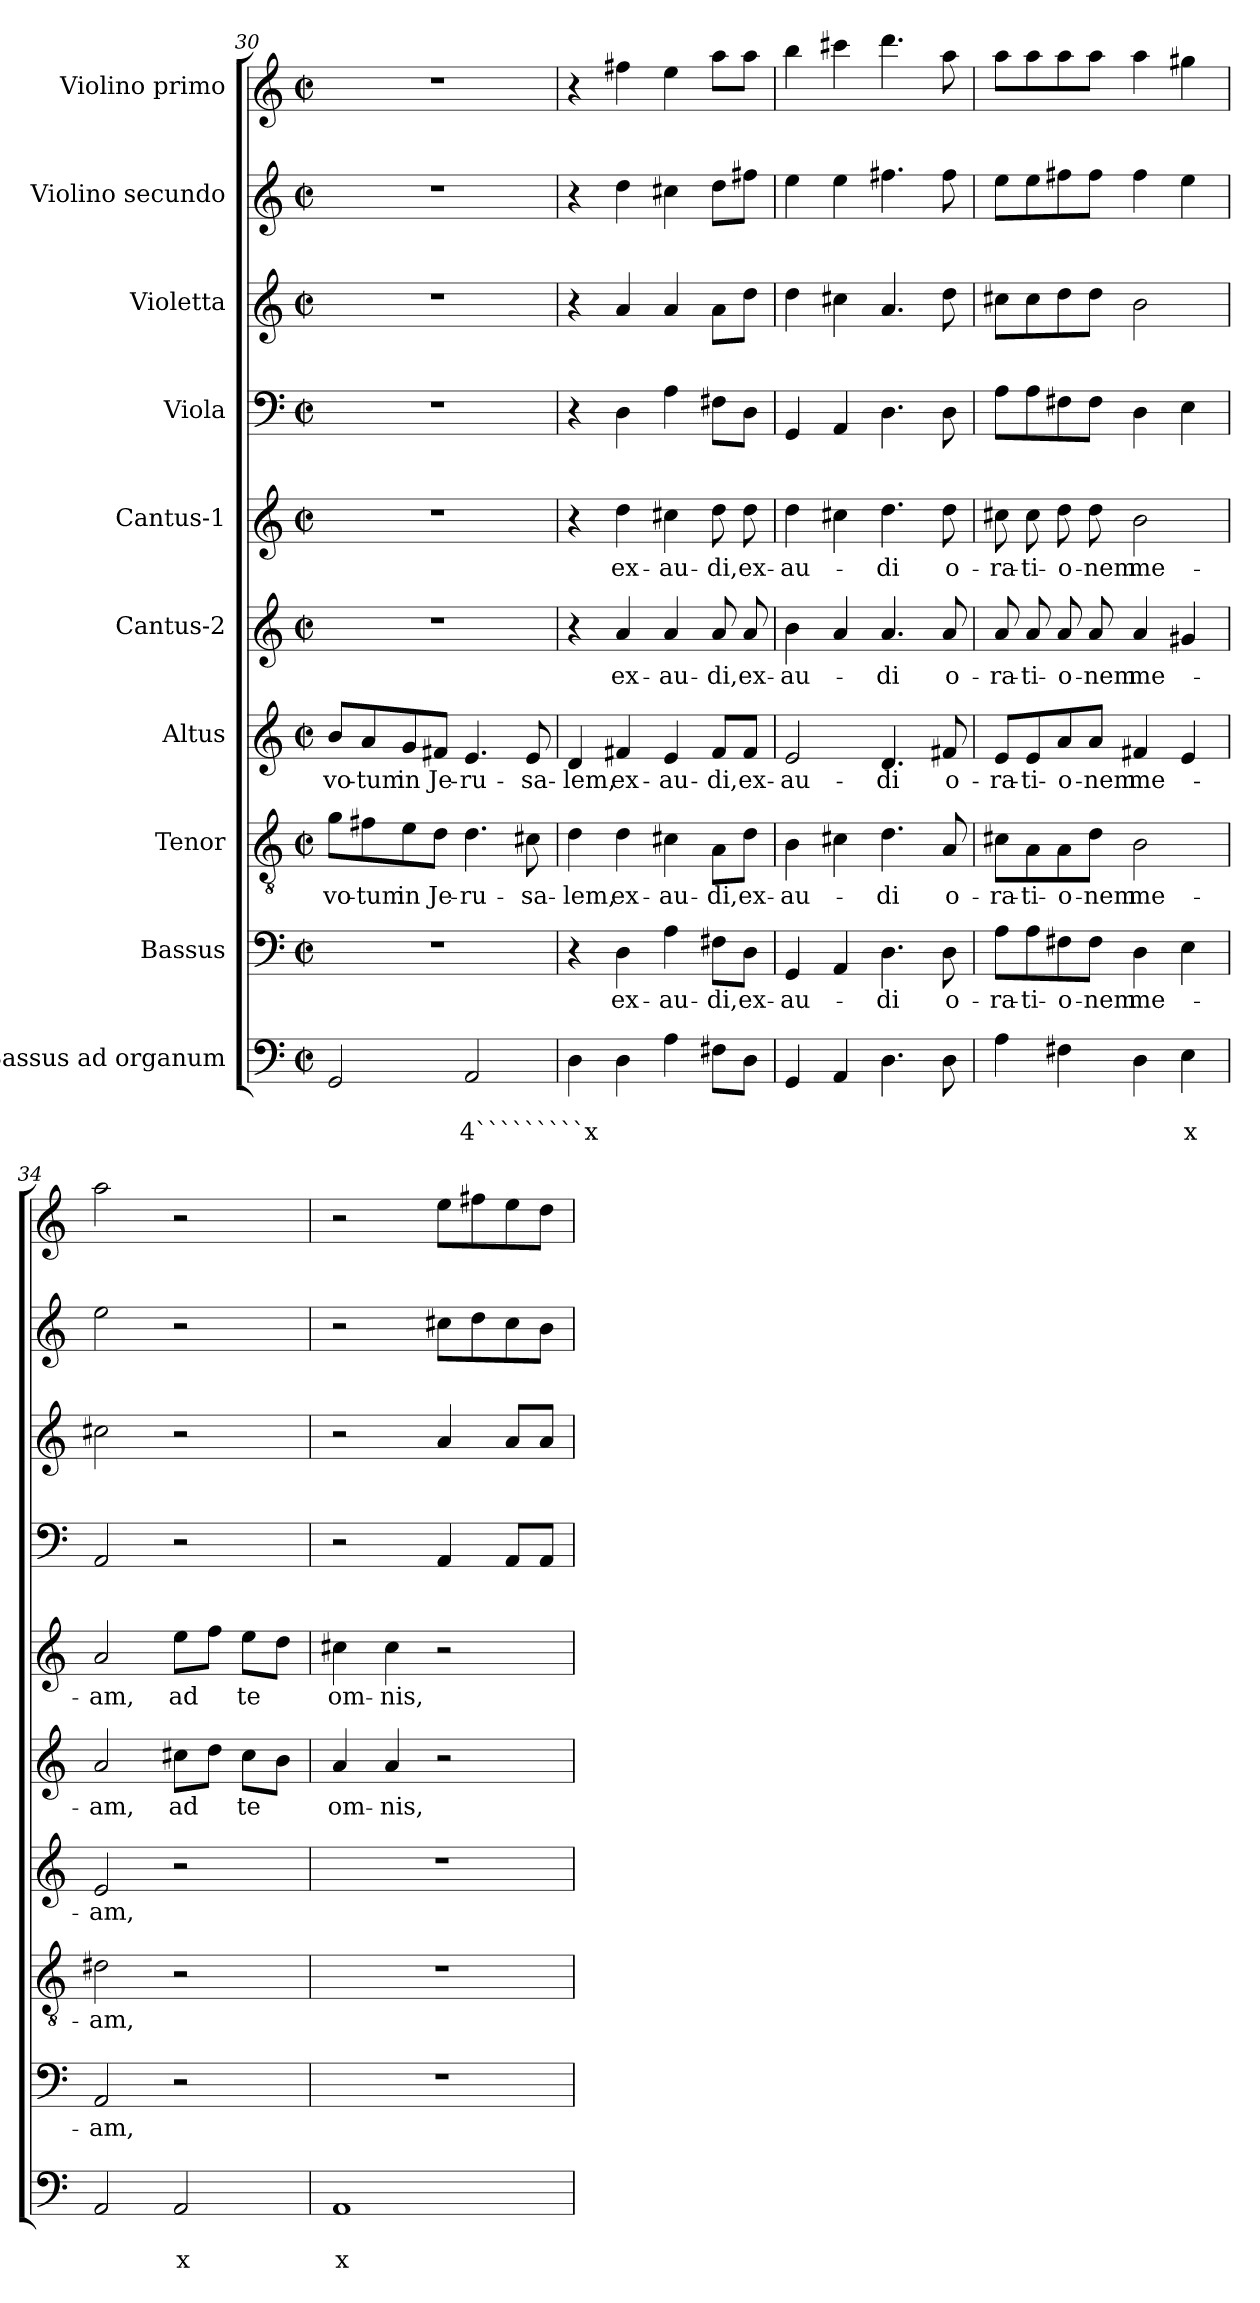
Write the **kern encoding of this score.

**kern	**text	**text	**kern	**text	**kern	**text	**kern	**text	**kern	**text	**kern	**text	**kern	**kern	**kern	**kern
*part10	*part10	*part10	*part9	*part9	*part8	*part8	*part7	*part7	*part6	*part6	*part5	*part5	*part4	*part3	*part2	*part1
*staff10	*staff10	*staff10	*staff9	*staff9	*staff8	*staff8	*staff7	*staff7	*staff6	*staff6	*staff5	*staff5	*staff4	*staff3	*staff2	*staff1
*I"Bassus ad  organum	*	*	*I"Bassus	*	*I"Tenor	*	*I"Altus	*	*I"Cantus-2	*	*I"Cantus-1	*	*I"Viola	*I"Violetta	*I"Violino secundo	*I"Violino primo
*clefF4	*	*	*clefF4	*	*clefGv2	*	*clefG2	*	*clefG2	*	*clefG2	*	*clefF4	*clefG2	*clefG2	*clefG2
*k[]	*	*	*k[]	*	*k[]	*	*k[]	*	*k[]	*	*k[]	*	*k[]	*k[]	*k[]	*k[]
*C:	*	*	*C:	*	*C:	*	*C:	*	*C:	*	*C:	*	*C:	*C:	*C:	*C:
*M2/2	*	*	*M2/2	*	*M2/2	*	*M2/2	*	*M2/2	*	*M2/2	*	*M2/2	*M2/2	*M2/2	*M2/2
*met(c|)	*	*	*met(c|)	*	*met(c|)	*	*met(c|)	*	*met(c|)	*	*met(c|)	*	*met(c|)	*met(c|)	*met(c|)	*met(c|)
=30	=30	=30	=30	=30	=30	=30	=30	=30	=30	=30	=30	=30	=30	=30	=30	=30
!	!	!	!	!	!	!LO:LY:b	!	!LO:LY:b	!	!	!	!	!	!	!	!
2GG/	.	.	1r	.	8g\L	vo-	8b/L	vo-	1r	.	1r	.	1r	1r	1r	1r
!	!	!	!	!	!	!LO:LY:b	!	!LO:LY:b	!	!	!	!	!	!	!	!
.	.	.	.	.	8f#X\	-tum	8a/	-tum	.	.	.	.	.	.	.	.
!	!	!	!	!	!	!LO:LY:b	!	!LO:LY:b	!	!	!	!	!	!	!	!
.	.	.	.	.	8e\	in	8g/	in	.	.	.	.	.	.	.	.
!	!	!	!	!	!	!LO:LY:b	!	!LO:LY:b	!	!	!	!	!	!	!	!
.	.	.	.	.	8d\J	Je-	8f#X/J	Je-	.	.	.	.	.	.	.	.
!	!	!LO:LY:b	!	!	!	!LO:LY:b	!	!LO:LY:b	!	!	!	!	!	!	!	!
2AA/	.	4`````````x	.	.	4.d\	-ru-	4.e/	-ru-	.	.	.	.	.	.	.	.
!	!	!	!	!	!	!LO:LY:b	!	!LO:LY:b	!	!	!	!	!	!	!	!
.	.	.	.	.	8c#X\	-sa-	8e/	-sa-	.	.	.	.	.	.	.	.
!!LO:PB:g=z
=31	=31	=31	=31	=31	=31	=31	=31	=31	=31	=31	=31	=31	=31	=31	=31	=31
!	!	!	!	!	!	!LO:LY:b	!	!LO:LY:b	!	!	!	!	!	!	!	!
4D\	.	.	4r	.	4d\	-lem,	4d/	-lem,	4r	.	4r	.	4r	4r	4r	4r
!	!	!	!	!LO:LY:b	!	!LO:LY:b	!	!LO:LY:b	!	!LO:LY:b	!	!LO:LY:b	!	!	!	!
4D\	.	.	4D\	ex-	4d\	ex-	4f#X/	ex-	4a/	ex-	4dd\	ex-	4D\	4a/	4dd\	4ff#X\
!	!	!	!	!LO:LY:b	!	!LO:LY:b	!	!LO:LY:b	!	!LO:LY:b	!	!LO:LY:b	!	!	!	!
4A\	.	.	4A\	-au-	4c#X\	-au-	4e/	-au-	4a/	-au-	4cc#X\	-au-	4A\	4a/	4cc#X\	4ee\
!	!	!	!	!LO:LY:b	!	!LO:LY:b	!	!LO:LY:b	!	!LO:LY:b	!	!LO:LY:b	!	!	!	!
8F#X\L	.	.	8F#X\L	-di,	8A\L	-di,	8f#/L	-di,	8a/	-di,	8dd\	-di,	8F#X\L	8a\L	8dd\L	8aa\L
!	!	!	!	!LO:LY:b	!	!LO:LY:b	!	!LO:LY:b	!	!LO:LY:b	!	!LO:LY:b	!	!	!	!
8D\J	.	.	8D\J	ex-	8d\J	ex-	8f#/J	ex-	8a/	ex-	8dd\	ex-	8D\J	8dd\J	8ff#X\J	8aa\J
=32	=32	=32	=32	=32	=32	=32	=32	=32	=32	=32	=32	=32	=32	=32	=32	=32
!	!	!	!	!LO:LY:b	!	!LO:LY:b	!	!LO:LY:b	!	!LO:LY:b	!	!LO:LY:b	!	!	!	!
4GG/	.	.	4GG/	-au-	4B\	-au-	2e/	-au-	4b\	-au-	4dd\	-au-	4GG/	4dd\	4ee\	4bb\
4AA/	.	.	4AA/	.	4c#X\	.	.	.	4a/	.	4cc#X\	.	4AA/	4cc#X\	4ee\	4ccc#X\
!	!	!	!	!LO:LY:b	!	!LO:LY:b	!	!LO:LY:b	!	!LO:LY:b	!	!LO:LY:b	!	!	!	!
4.D\	.	.	4.D\	-di	4.d\	-di	4.d/	-di	4.a/	-di	4.dd\	-di	4.D\	4.a/	4.ff#X\	4.ddd\
!	!	!	!	!LO:LY:b	!	!LO:LY:b	!	!LO:LY:b	!	!LO:LY:b	!	!LO:LY:b	!	!	!	!
8D\	.	.	8D\	o-	8A/	o-	8f#X/	o-	8a/	o-	8dd\	o-	8D\	8dd\	8ff#\	8aa\
=33	=33	=33	=33	=33	=33	=33	=33	=33	=33	=33	=33	=33	=33	=33	=33	=33
!	!	!	!	!LO:LY:b	!	!LO:LY:b	!	!LO:LY:b	!	!LO:LY:b	!	!LO:LY:b	!	!	!	!
4A\	.	.	8A\L	-ra-	8c#X\L	-ra-	8e/L	-ra-	8a/	-ra-	8cc#X\	-ra-	8A\L	8cc#X\L	8ee\L	8aa\L
!	!	!	!	!LO:LY:b	!	!LO:LY:b	!	!LO:LY:b	!	!LO:LY:b	!	!LO:LY:b	!	!	!	!
.	.	.	8A\	-ti-	8A\	-ti-	8e/	-ti-	8a/	-ti-	8cc#\	-ti-	8A\	8cc#\	8ee\	8aa\
!	!	!	!	!LO:LY:b	!	!LO:LY:b	!	!LO:LY:b	!	!LO:LY:b	!	!LO:LY:b	!	!	!	!
4F#X\	.	.	8F#X\	-o-	8A\	-o-	8a/	-o-	8a/	-o-	8dd\	-o-	8F#X\	8dd\	8ff#X\	8aa\
!	!	!	!	!LO:LY:b	!	!LO:LY:b	!	!LO:LY:b	!	!LO:LY:b	!	!LO:LY:b	!	!	!	!
.	.	.	8F#\J	-nem	8d\J	-nem	8a/J	-nem	8a/	-nem	8dd\	-nem	8F#\J	8dd\J	8ff#\J	8aa\J
!	!	!	!	!LO:LY:b	!	!LO:LY:b	!	!LO:LY:b	!	!LO:LY:b	!	!LO:LY:b	!	!	!	!
4D\	.	.	4D\	me-	2B\	me-	4f#X/	me-	4a/	me-	2b\	me-	4D\	2b\	4ff#\	4aa\
!	!	!LO:LY:b	!	!	!	!	!	!	!	!	!	!	!	!	!	!
4E\	.	x	4E\	.	.	.	4e/	.	4g#X/	.	.	.	4E\	.	4ee\	4gg#X\
=34	=34	=34	=34	=34	=34	=34	=34	=34	=34	=34	=34	=34	=34	=34	=34	=34
!	!	!	!	!LO:LY:b	!	!LO:LY:b	!	!LO:LY:b	!	!LO:LY:b	!	!LO:LY:b	!	!	!	!
2AA/	.	.	2AA/	-am,	2d#X\	-am,	2e/	-am,	2a/	-am,	2a/	-am,	2AA/	2cc#X\	2ee\	2aa\
!	!	!LO:LY:b	!	!	!	!	!	!	!	!LO:LY:b	!	!LO:LY:b	!	!	!	!
2AA/	.	x	2r	.	2r	.	2r	.	8cc#X\L	ad	8ee\L	ad	2r	2r	2r	2r
.	.	.	.	.	.	.	.	.	8dd\J	.	8ff\J	.	.	.	.	.
!	!	!	!	!	!	!	!	!	!	!LO:LY:b	!	!LO:LY:b	!	!	!	!
.	.	.	.	.	.	.	.	.	8cc#\L	te	8ee\L	te	.	.	.	.
.	.	.	.	.	.	.	.	.	8b\J	.	8dd\J	.	.	.	.	.
=35	=35	=35	=35	=35	=35	=35	=35	=35	=35	=35	=35	=35	=35	=35	=35	=35
!	!	!LO:LY:b	!	!	!	!	!	!	!	!LO:LY:b	!	!LO:LY:b	!	!	!	!
1AA	.	x	1r	.	1r	.	1r	.	4a/	om-	4cc#X\	om-	2r	2r	2r	2r
!	!	!	!	!	!	!	!	!	!	!LO:LY:b	!	!LO:LY:b	!	!	!	!
.	.	.	.	.	.	.	.	.	4a/	-nis,	4cc#\	-nis,	.	.	.	.
.	.	.	.	.	.	.	.	.	2r	.	2r	.	4AA/	4a/	8cc#X\L	8ee\L
.	.	.	.	.	.	.	.	.	.	.	.	.	.	.	8dd\	8ff#X\
.	.	.	.	.	.	.	.	.	.	.	.	.	8AA/L	8a/L	8cc#\	8ee\
.	.	.	.	.	.	.	.	.	.	.	.	.	8AA/J	8a/J	8b\J	8dd\J
=	=	=	=	=	=	=	=	=	=	=	=	=	=	=	=	=
*-	*-	*-	*-	*-	*-	*-	*-	*-	*-	*-	*-	*-	*-	*-	*-	*-
